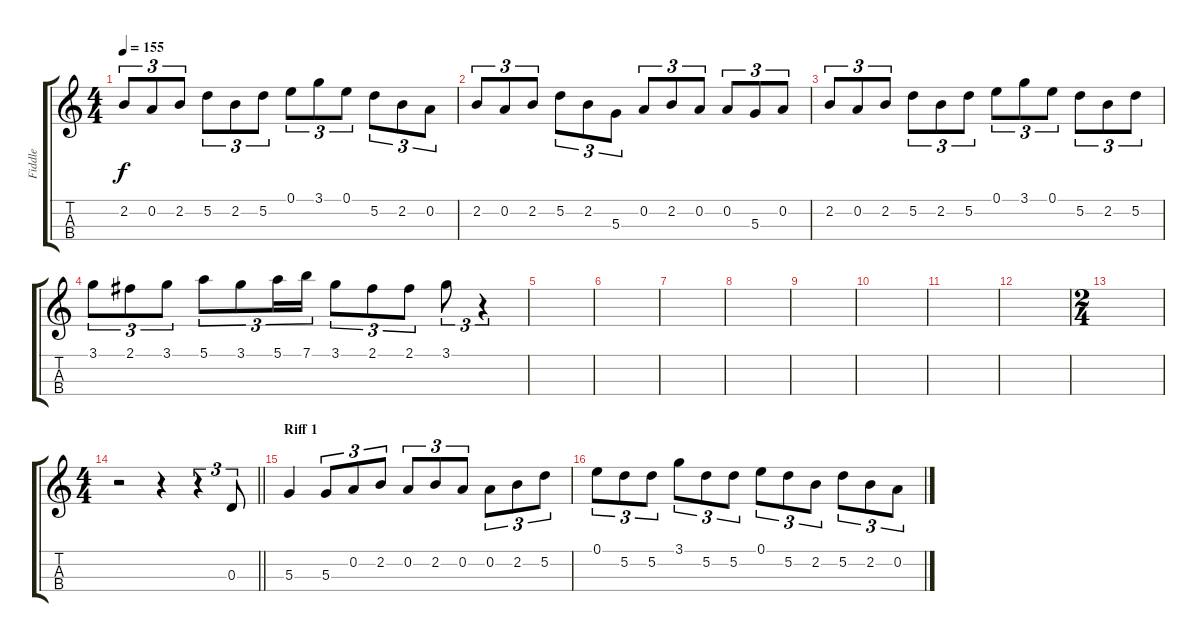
\track ("Fiddle" "Fiddle") {instrument fiddle}
\staff {score tabs}
\tuning (E5 A4 D4 G3) {hide}
\ts (4 4)
\tempo 155
\clef g2
\ks c
2.2.8{tu (3 2) dy f} 0.2.8{tu (3 2)} 2.2.8{tu (3 2)} 5.2.8{tu (3 2)} 2.2.8{tu (3 2)} 5.2.8{tu (3 2)} 0.1.8{tu (3 2)} 3.1.8{tu (3 2)} 0.1.8{tu (3 2)} 5.2.8{tu (3 2)} 2.2.8{tu (3 2)} 0.2.8{tu (3 2)} |
2.2.8{tu (3 2)} 0.2.8{tu (3 2)} 2.2.8{tu (3 2)} 5.2.8{tu (3 2)} 2.2.8{tu (3 2)} 5.3.8{tu (3 2)} 0.2.8{tu (3 2)} 2.2.8{tu (3 2)} 0.2.8{tu (3 2)} 0.2.8{tu (3 2)} 5.3.8{tu (3 2)} 0.2.8{tu (3 2)} |
2.2.8{tu (3 2)} 0.2.8{tu (3 2)} 2.2.8{tu (3 2)} 5.2.8{tu (3 2)} 2.2.8{tu (3 2)} 5.2.8{tu (3 2)} 0.1.8{tu (3 2)} 3.1.8{tu (3 2)} 0.1.8{tu (3 2)} 5.2.8{tu (3 2)} 2.2.8{tu (3 2)} 5.2.8{tu (3 2)} |
3.1.8{tu (3 2)} 2.1.8{tu (3 2)} 3.1.8{tu (3 2)} 5.1.8{tu (3 2)} 3.1.8{tu (3 2)} 5.1.16{tu (3 2)} 7.1.16{tu (3 2)} 3.1.8{tu (3 2)} 2.1.8{tu (3 2)} 2.1.8{tu (3 2)} 3.1.8{tu (3 2)} r.4{tu (3 2)} |
|
|
|
|
|
|
|
|
\ts (2 4)
|
\ts (4 4)
\barLineRight lightlight
r.2 r.4 r.4{tu (3 2)} 0.3.8{tu (3 2)} |
\section ("" "Riff 1")
5.3.4 5.3.8{tu (3 2)} 0.2.8{tu (3 2)} 2.2.8{tu (3 2)} 0.2.8{tu (3 2)} 2.2.8{tu (3 2)} 0.2.8{tu (3 2)} 0.2.8{tu (3 2)} 2.2.8{tu (3 2)} 5.2.8{tu (3 2)} |
0.1.8{tu (3 2)} 5.2.8{tu (3 2)} 5.2.8{tu (3 2)} 3.1.8{tu (3 2)} 5.2.8{tu (3 2)} 5.2.8{tu (3 2)} 0.1.8{tu (3 2)} 5.2.8{tu (3 2)} 2.2.8{tu (3 2)} 5.2.8{tu (3 2)} 2.2.8{tu (3 2)} 0.2.8{tu (3 2)}
